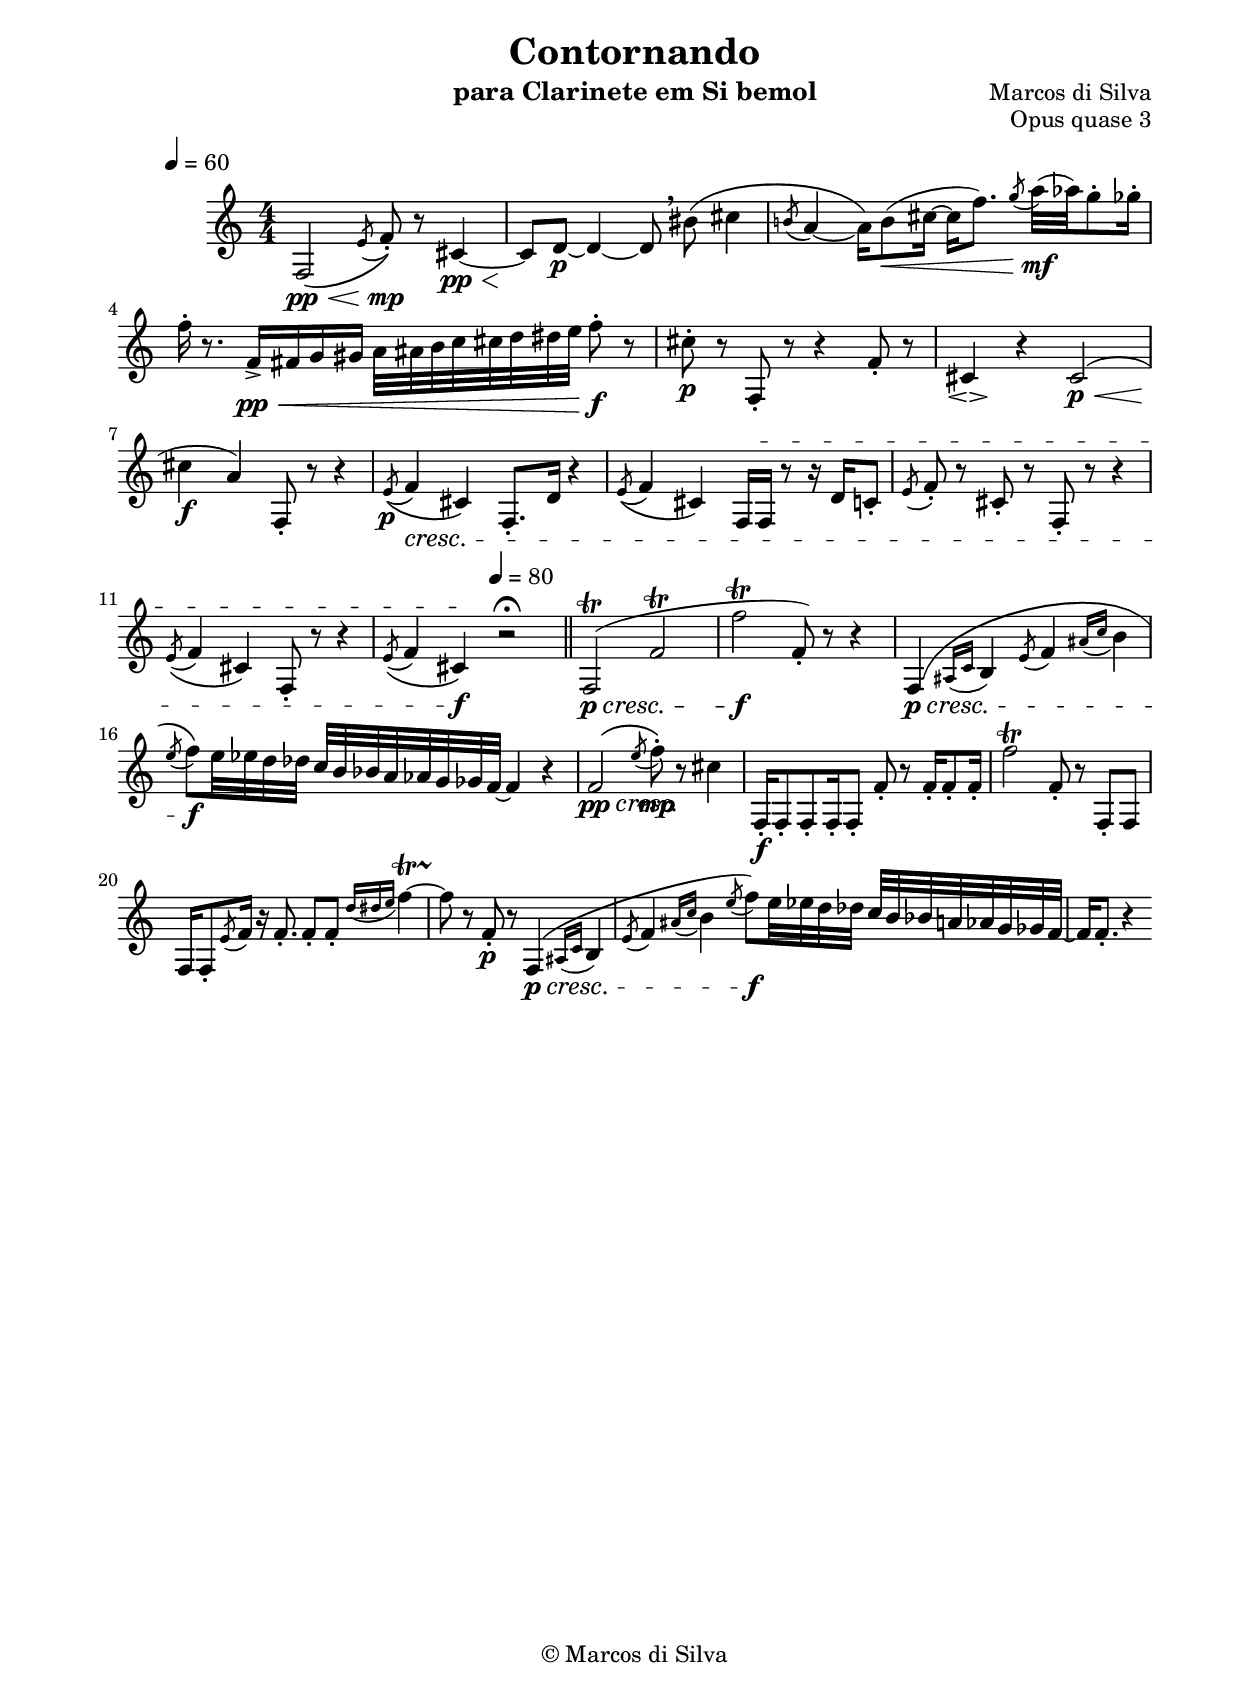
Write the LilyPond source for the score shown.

\version "2.10.0"

%% variáveis

global = {
  %% segA
  \tempo 4=60
  s1*4/4*12
  \bar "||"
  %% segB
  \tempo 4=80
}

segA = {
  \textSpannerUp
  \override TextSpanner #'edge-text = #'("accel " . "")
  \relative c {
    %% contorno 1: segmento 1 em 3 notas (apoj). segmento 2 em 2 notas
    f2\pp\<\( \acciaccatura e'8 f8-.\)\mp r cis4~\pp\<
    %% contorno 2: segmento 1 em 3 notas. segmento 2 em 3 notas (apoj).
    cis8\! d~\p d4~ d8 \breathe bis'\( cis4 \acciaccatura b!8 a4~
    %% contorno 3: segmento 1 em 6 notas (ritmo variado e apoj). segmento em 5 notas (ritmo variado).
    a16\) b8\<( cis16~ cis f8.) \acciaccatura g8 a32\mf( aes) g8-. ges16-. f-. r8.
    %% contorno 4: segmento 1 em 12 notas. segmento 2 em 2 notas
    f,16->\pp\< fis g gis a32 ais b c cis d dis e f8-.\f r cis-.\p r
    %% contorno 5: segmento 1 em 2 notas. segmento 2 em 2 notas. notas curtas
    f,,8-. r r4 f'8-. r cis4\espressivo r4
    %% contorno 6: segmento 1 em 2 notas. segmento 2 em 2 notas. notas longas
    cis2\p\<( cis'4\f a)
    %% contorno 7: segmento 1 em 3 notas (apoj). segmento 2 em 2 notas. notas curtas
    \setTextCresc
    f,8-. r r4 \acciaccatura e'8\p\( f4\< cis\)
    %% contorno 8: segmento 1 em 4 notas (uma no meio e apoj). segmento 2 em 2 notas. notas curtas
    f,8.-. d'16 r4 \acciaccatura e8\( f4 cis\)
    %% contorno 9: segmento 1 com repetição da primeira nota. duas no meio e apoj. segmento 2 em 2 notas.
    f,16 f\startTextSpan r8 r16 d' c8-. \acciaccatura e8 f8-. r cis-. r
    %% repetição contorno 7
    f,8-. r r4 \acciaccatura e'8\( f4 cis\)
    f,8-. r r4 \acciaccatura e'8\( f4 cis\f\)\stopTextSpan r2\fermata
  }
}

segB = {
  \textSpannerUp
  \override TextSpanner #'edge-text = #'("accel " . "")
  \relative c {
    %% compasso 13
    %% contorno 10: expandido (fator 2)
    f2\p\<\trill( f'\trill f'\trill\f f,8-.) r r4
    %% contorno 11: expandido (fator 2) 5 notas apoj
    f,4\p\<\( \acciaccatura {ais16[ c]} b4 \acciaccatura e8 f4 \acciaccatura {ais16[ c]} b4 \acciaccatura e8 f8\)\f[ e32 ees d des] c b bes a aes g ges f~ f4 r
    %% repetição contorno 1:
    f2\pp\<\( \acciaccatura e'8 f8-.\)\mp r cis4
    %% contorno 12: usando motivos rítmicos
    f,,16-.\f f8-. f-. f16-. f8-. f'-. r f16-. f8-. f16-. f'2\trill f,8-. r
    %% contorno 13: desenvolvendo motivos rítmicos
    f,8-. f f16 f8-. \acciaccatura e'8 f16 r f8.-. f8-. f-. \acciaccatura { d'16[ dis e] } f4~\startTrillSpan f8\stopTrillSpan r8 f,-.\p r
    %% lembrete: continuar a desenvolver o ritmo.

    %% repetição contorno 11
    f,4\p\<\( \acciaccatura {ais16[ c]} b4 \acciaccatura e8 f4 \acciaccatura {ais16[ c]} b4 \acciaccatura e8 f8\)\f[ e32 ees d des] c b bes a aes g ges f~ f16 f8.-. r4

    %% contorno x: final
%    f,32\p\<( fis g gis a ais b c cis d dis e f fis g gis a ais b cis d dis e f~\f f2)\trill
  }
}

%% partitura

\book {
  \header {
    title = "Contornando"
    instrument = "para Clarinete em Si bemol"
    opus = "Opus quase 3"
    composer = "Marcos di Silva"
    date = "2007"
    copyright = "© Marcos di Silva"
  }
  \score {
    \new Staff <<
      \set Staff.midiInstrument = "clarinet"
      \global
      {
        \segA
        \segB
      }
    >>
    \midi { }
    \layout {
      \context { \Score
                 \override MetronomeMark #'extra-offset = #'(-9 . 0)
                 \override MetronomeMark #'padding = #'3
               }
      \context { \Staff
                 \override TimeSignature #'style = #'numbered
               }
      \context { \Voice
                 \override Glissando #'thickness = #3
                 \override Glissando #'gap = #0.1
               }
      \context {
        \Staff \consists "Horizontal_bracket_engraver"
      }
    }
  }
  \paper {
    #(set-paper-size "a4")
    line-width = 17.5\cm
    bottom-margin = 1.5\cm
    left-margin = 2\cm
    print-page-number = ##t
    ragged-last-bottom = ##t
  }
}
